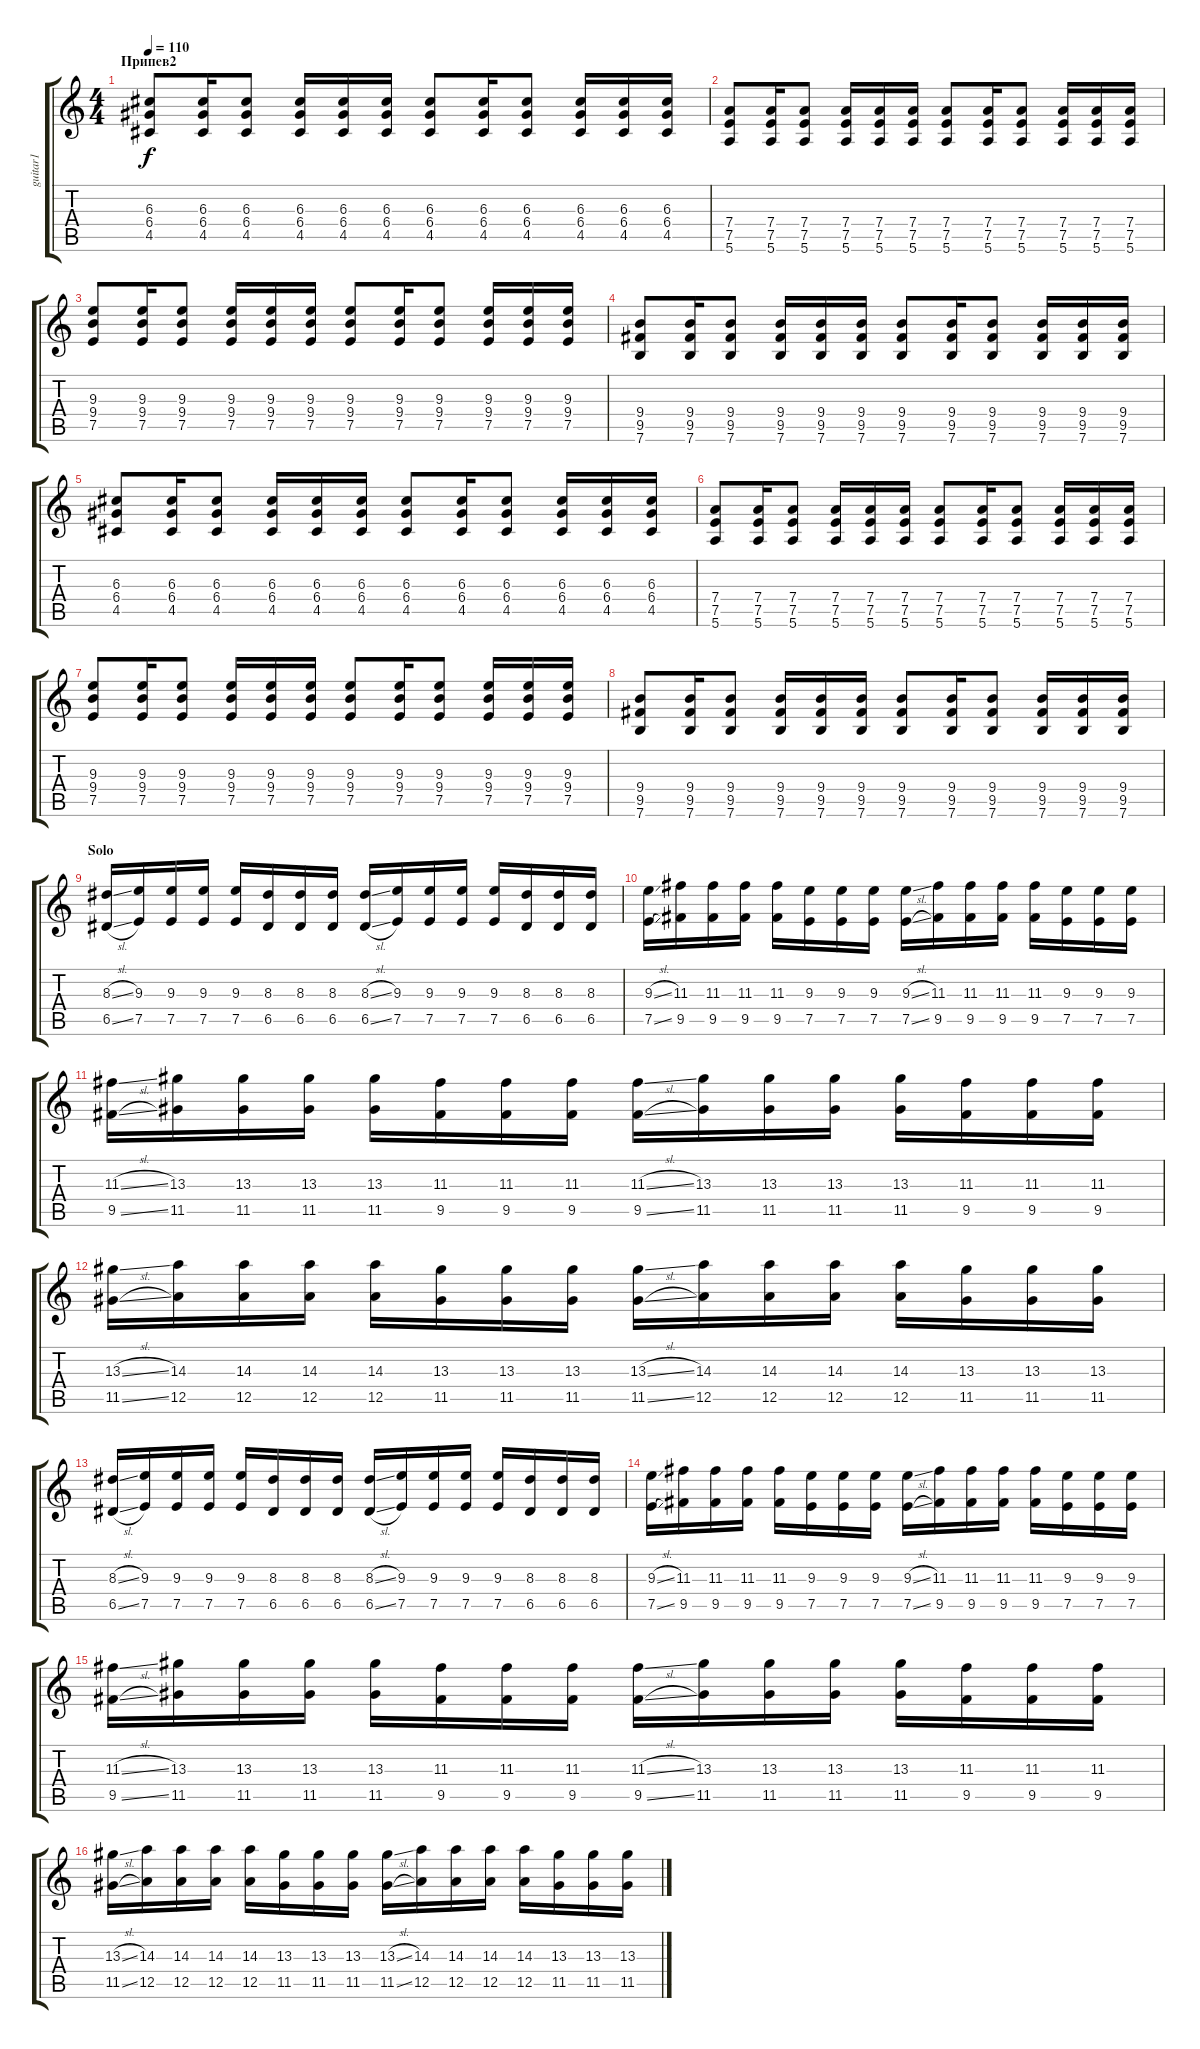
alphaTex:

\track ("guitar1" "guitar1") {instrument distortionguitar}
\staff {score tabs}
\tuning (E4 B3 G3 D3 A2 E2) {hide}
\ts (4 4)
\section ("" "Припев2")
\tempo 110
\clef g2
\ks c
(6.3 6.4 4.5).8{dy f} (6.3 6.4 4.5).16 (6.3 6.4 4.5).8 (6.3 6.4 4.5).16 (6.3 6.4 4.5).16 (6.3 6.4 4.5).16 (6.3 6.4 4.5).8 (6.3 6.4 4.5).16 (6.3 6.4 4.5).8 (6.3 6.4 4.5).16 (6.3 6.4 4.5).16 (6.3 6.4 4.5).16 |
(7.4 7.5 5.6).8 (7.4 7.5 5.6).16 (7.4 7.5 5.6).8 (7.4 7.5 5.6).16 (7.4 7.5 5.6).16 (7.4 7.5 5.6).16 (7.4 7.5 5.6).8 (7.4 7.5 5.6).16 (7.4 7.5 5.6).8 (7.4 7.5 5.6).16 (7.4 7.5 5.6).16 (7.4 7.5 5.6).16 |
(9.3 9.4 7.5).8 (9.3 9.4 7.5).16 (9.3 9.4 7.5).8 (9.3 9.4 7.5).16 (9.3 9.4 7.5).16 (9.3 9.4 7.5).16 (9.3 9.4 7.5).8 (9.3 9.4 7.5).16 (9.3 9.4 7.5).8 (9.3 9.4 7.5).16 (9.3 9.4 7.5).16 (9.3 9.4 7.5).16 |
(9.4 9.5 7.6).8 (9.4 9.5 7.6).16 (9.4 9.5 7.6).8 (9.4 9.5 7.6).16 (9.4 9.5 7.6).16 (9.4 9.5 7.6).16 (9.4 9.5 7.6).8 (9.4 9.5 7.6).16 (9.4 9.5 7.6).8 (9.4 9.5 7.6).16 (9.4 9.5 7.6).16 (9.4 9.5 7.6).16 |
(6.3 6.4 4.5).8 (6.3 6.4 4.5).16 (6.3 6.4 4.5).8 (6.3 6.4 4.5).16 (6.3 6.4 4.5).16 (6.3 6.4 4.5).16 (6.3 6.4 4.5).8 (6.3 6.4 4.5).16 (6.3 6.4 4.5).8 (6.3 6.4 4.5).16 (6.3 6.4 4.5).16 (6.3 6.4 4.5).16 |
(7.4 7.5 5.6).8 (7.4 7.5 5.6).16 (7.4 7.5 5.6).8 (7.4 7.5 5.6).16 (7.4 7.5 5.6).16 (7.4 7.5 5.6).16 (7.4 7.5 5.6).8 (7.4 7.5 5.6).16 (7.4 7.5 5.6).8 (7.4 7.5 5.6).16 (7.4 7.5 5.6).16 (7.4 7.5 5.6).16 |
(9.3 9.4 7.5).8 (9.3 9.4 7.5).16 (9.3 9.4 7.5).8 (9.3 9.4 7.5).16 (9.3 9.4 7.5).16 (9.3 9.4 7.5).16 (9.3 9.4 7.5).8 (9.3 9.4 7.5).16 (9.3 9.4 7.5).8 (9.3 9.4 7.5).16 (9.3 9.4 7.5).16 (9.3 9.4 7.5).16 |
(9.4 9.5 7.6).8 (9.4 9.5 7.6).16 (9.4 9.5 7.6).8 (9.4 9.5 7.6).16 (9.4 9.5 7.6).16 (9.4 9.5 7.6).16 (9.4 9.5 7.6).8 (9.4 9.5 7.6).16 (9.4 9.5 7.6).8 (9.4 9.5 7.6).16 (9.4 9.5 7.6).16 (9.4 9.5 7.6).16 |
\section ("" "Solo")
(8.3{sl} 6.5{sl}).16{volume 16} (9.3 7.5).16 (9.3 7.5).16 (9.3 7.5).16 (9.3 7.5).16 (8.3 6.5).16 (8.3 6.5).16 (8.3 6.5).16 (8.3{sl} 6.5{sl}).16 (9.3 7.5).16 (9.3 7.5).16 (9.3 7.5).16 (9.3 7.5).16 (8.3 6.5).16 (8.3 6.5).16 (8.3 6.5).16 |
(9.3{sl} 7.5{sl}).16 (11.3 9.5).16 (11.3 9.5).16 (11.3 9.5).16 (11.3 9.5).16 (9.3 7.5).16 (9.3 7.5).16 (9.3 7.5).16 (9.3{sl} 7.5{sl}).16 (11.3 9.5).16 (11.3 9.5).16 (11.3 9.5).16 (11.3 9.5).16 (9.3 7.5).16 (9.3 7.5).16 (9.3 7.5).16 |
(11.3{sl} 9.5{sl}).16 (13.3 11.5).16 (13.3 11.5).16 (13.3 11.5).16 (13.3 11.5).16 (11.3 9.5).16 (11.3 9.5).16 (11.3 9.5).16 (11.3{sl} 9.5{sl}).16 (13.3 11.5).16 (13.3 11.5).16 (13.3 11.5).16 (13.3 11.5).16 (11.3 9.5).16 (11.3 9.5).16 (11.3 9.5).16 |
(13.3{sl} 11.5{sl}).16 (14.3 12.5).16 (14.3 12.5).16 (14.3 12.5).16 (14.3 12.5).16 (13.3 11.5).16 (13.3 11.5).16 (13.3 11.5).16 (13.3{sl} 11.5{sl}).16 (14.3 12.5).16 (14.3 12.5).16 (14.3 12.5).16 (14.3 12.5).16 (13.3 11.5).16 (13.3 11.5).16 (13.3 11.5).16 |
(8.3{sl} 6.5{sl}).16 (9.3 7.5).16 (9.3 7.5).16 (9.3 7.5).16 (9.3 7.5).16 (8.3 6.5).16 (8.3 6.5).16 (8.3 6.5).16 (8.3{sl} 6.5{sl}).16 (9.3 7.5).16 (9.3 7.5).16 (9.3 7.5).16 (9.3 7.5).16 (8.3 6.5).16 (8.3 6.5).16 (8.3 6.5).16 |
(9.3{sl} 7.5{sl}).16 (11.3 9.5).16 (11.3 9.5).16 (11.3 9.5).16 (11.3 9.5).16 (9.3 7.5).16 (9.3 7.5).16 (9.3 7.5).16 (9.3{sl} 7.5{sl}).16 (11.3 9.5).16 (11.3 9.5).16 (11.3 9.5).16 (11.3 9.5).16 (9.3 7.5).16 (9.3 7.5).16 (9.3 7.5).16 |
(11.3{sl} 9.5{sl}).16 (13.3 11.5).16 (13.3 11.5).16 (13.3 11.5).16 (13.3 11.5).16 (11.3 9.5).16 (11.3 9.5).16 (11.3 9.5).16 (11.3{sl} 9.5{sl}).16 (13.3 11.5).16 (13.3 11.5).16 (13.3 11.5).16 (13.3 11.5).16 (11.3 9.5).16 (11.3 9.5).16 (11.3 9.5).16 |
(13.3{sl} 11.5{sl}).16 (14.3 12.5).16 (14.3 12.5).16 (14.3 12.5).16 (14.3 12.5).16 (13.3 11.5).16 (13.3 11.5).16 (13.3 11.5).16 (13.3{sl} 11.5{sl}).16 (14.3 12.5).16 (14.3 12.5).16 (14.3 12.5).16 (14.3 12.5).16 (13.3 11.5).16 (13.3 11.5).16 (13.3 11.5).16
